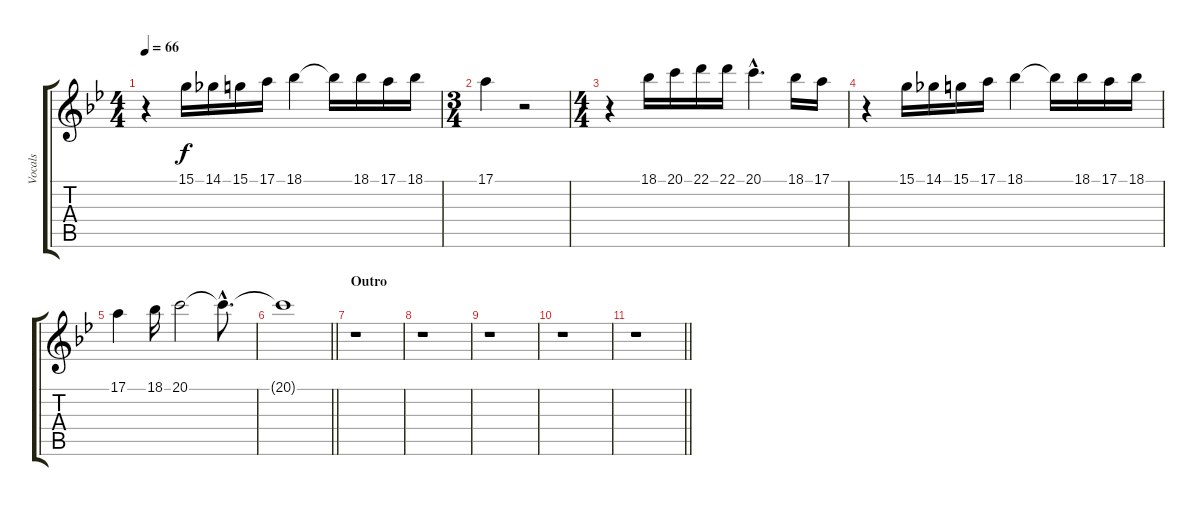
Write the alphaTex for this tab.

\track ("Vocals" "Vocals") {instrument lead6voice}
\staff {score tabs}
\tuning (E4 B3 G3 D3 A2 E2) {hide}
\ts (4 4)
\tempo 66
\clef g2
\ks bb
r.4{dy f} 15.1.16 14.1.16 15.1.16 17.1.16 18.1.4 18.1{t}.16 18.1.16 17.1.16 18.1.16 |
\ts (3 4)
17.1.4 r.2 |
\ts (4 4)
r.4 18.1.16 20.1.16 22.1.16 22.1.16 20.1{hac}.4{d} 18.1.16 17.1.16 |
r.4 15.1.16 14.1.16 15.1.16 17.1.16 18.1.4 18.1{t}.16 18.1.16 17.1.16 18.1.16 |
17.1.4 18.1.16 20.1.2 20.1{hac t}.8{d} |
\barLineRight lightlight
20.1{t}.1 |
\section ("" "Outro")
r.1 |
r.1 |
r.1 |
r.1 |
\barLineRight lightlight
r.1
